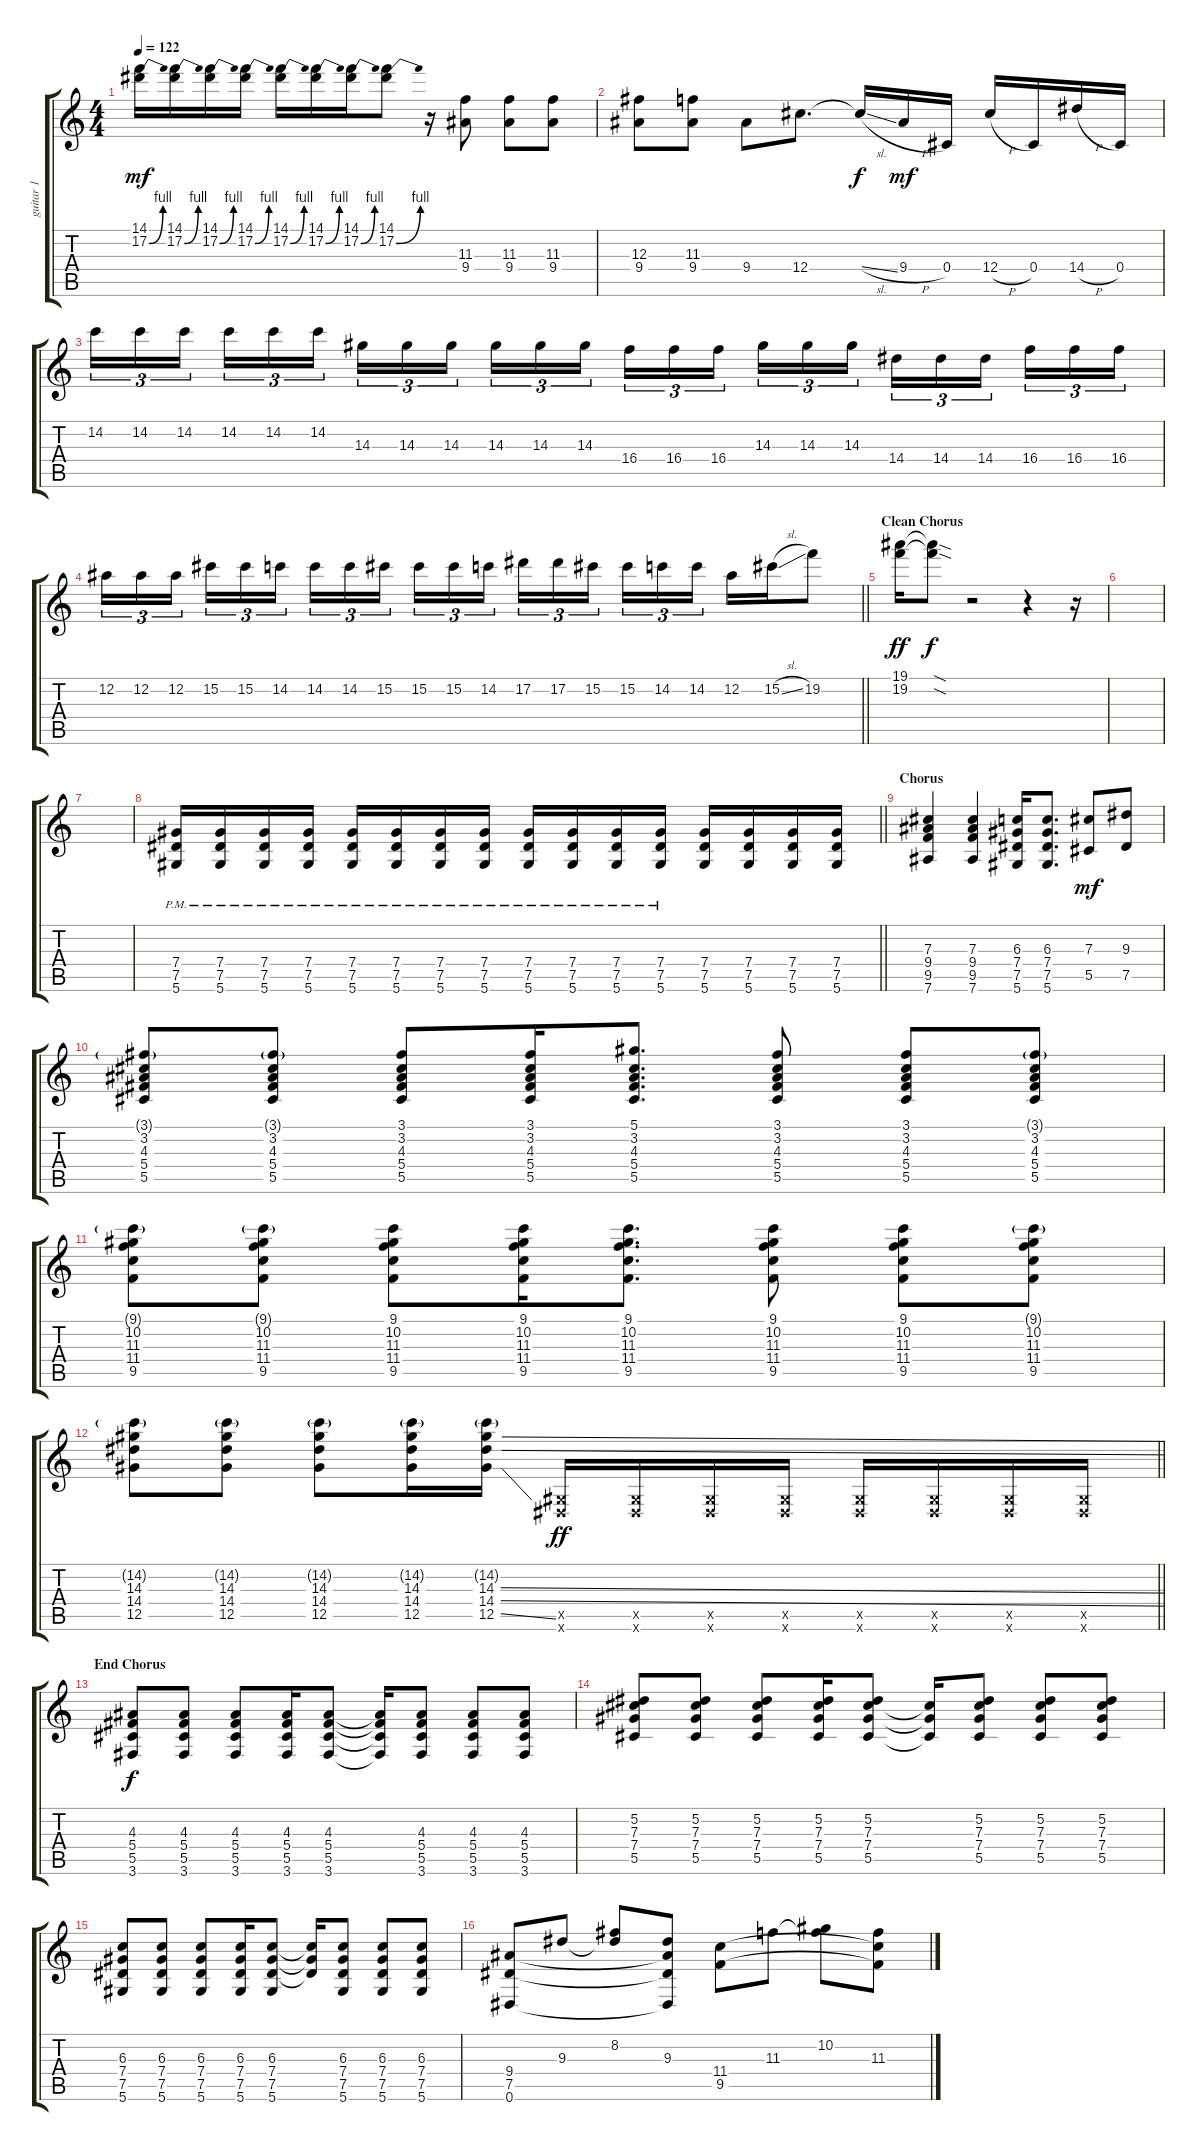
\track ("guitar 1" "guitar 1") {instrument overdrivenguitar}
\staff {score tabs}
\tuning (Eb4 Bb3 Gb3 Db3 Ab2 Eb2) {hide}
\ts (4 4)
\tempo 122
\clef g2
\ks c
(14.1 17.2{be (bend 0 0 60 4)}).16{dy mf} (14.1 17.2{be (bend 0 0 60 4)}).16 (14.1 17.2{be (bend 0 0 60 4)}).16 (14.1 17.2{be (bend 0 0 60 4)}).16 (14.1 17.2{be (bend 0 0 60 4)}).16 (14.1 17.2{be (bend 0 0 60 4)}).16 (14.1 17.2{be (bend 0 0 60 4)}).16 (14.1 17.2{be (bend 0 0 60 4)}).8 r.16 (11.3 9.4).8 (11.3 9.4).8 (11.3 9.4).8 |
(12.3 9.4).8 (11.3 9.4).8 9.4.8 12.4.8{d} 12.4{sl t}.16{dy f} 9.4{h}.16{dy mf} 0.4.16 12.4{h}.16 0.4.16 14.4{h}.16 0.4.16 |
14.2.16{tu (3 2)} 14.2.16{tu (3 2)} 14.2.16{tu (3 2) beam splitsecondary} 14.2.16{tu (3 2)} 14.2.16{tu (3 2)} 14.2.16{tu (3 2)} 14.3.16{tu (3 2)} 14.3.16{tu (3 2)} 14.3.16{tu (3 2) beam splitsecondary} 14.3.16{tu (3 2)} 14.3.16{tu (3 2)} 14.3.16{tu (3 2)} 16.4.16{tu (3 2)} 16.4.16{tu (3 2)} 16.4.16{tu (3 2) beam splitsecondary} 14.3.16{tu (3 2)} 14.3.16{tu (3 2)} 14.3.16{tu (3 2)} 14.4.16{tu (3 2)} 14.4.16{tu (3 2)} 14.4.16{tu (3 2) beam splitsecondary} 16.4.16{tu (3 2)} 16.4.16{tu (3 2)} 16.4.16{tu (3 2)} |
\barLineRight lightlight
12.2.16{tu (3 2)} 12.2.16{tu (3 2)} 12.2.16{tu (3 2) beam splitsecondary} 15.2.16{tu (3 2)} 15.2.16{tu (3 2)} 14.2.16{tu (3 2)} 14.2.16{tu (3 2)} 14.2.16{tu (3 2)} 15.2.16{tu (3 2) beam splitsecondary} 15.2.16{tu (3 2)} 15.2.16{tu (3 2)} 14.2.16{tu (3 2)} 17.2.16{tu (3 2)} 17.2.16{tu (3 2)} 15.2.16{tu (3 2) beam splitsecondary} 15.2.16{tu (3 2)} 14.2.16{tu (3 2)} 14.2.16{tu (3 2)} 12.2.16 15.2{sl}.16 19.2.8 |
\section ("" "Clean Chorus")
(19.1 19.2).16{dy ff} (19.1{sod t} 19.2{sod t}).8{dy f} r.2 r.4 r.16 |
|
|
\barLineRight lightlight
(7.4{pm} 7.5{pm} 5.6{pm}).16 (7.4{pm} 7.5{pm} 5.6{pm}).16 (7.4{pm} 7.5{pm} 5.6{pm}).16 (7.4{pm} 7.5{pm} 5.6{pm}).16 (7.4{pm} 7.5{pm} 5.6{pm}).16 (7.4{pm} 7.5{pm} 5.6{pm}).16 (7.4{pm} 7.5{pm} 5.6{pm}).16 (7.4{pm} 7.5{pm} 5.6{pm}).16 (7.4 7.5{pm} 5.6{pm}).16 (7.4 7.5{pm} 5.6{pm}).16 (7.4 7.5{pm} 5.6{pm}).16 (7.4 7.5{pm} 5.6{pm}).16 (7.4 7.5 5.6).16 (7.4 7.5 5.6).16 (7.4 7.5 5.6).16 (7.4 7.5 5.6).16 |
\section ("" "Chorus")
(7.3 9.4 9.5 7.6).4 (7.3 9.4 9.5 7.6).4 (6.3 7.4 7.5 5.6).16 (6.3 7.4 7.5 5.6).8{d} (7.3 5.5).8{dy mf} (9.3 7.5).8 |
(3.1{g} 3.2 4.3 5.4 5.5).8 (3.1{g} 3.2 4.3 5.4 5.5).8 (3.1 3.2 4.3 5.4 5.5).8 (3.1 3.2 4.3 5.4 5.5).16 (5.1 3.2 4.3 5.4 5.5).8{d} (3.1 3.2 4.3 5.4 5.5).8 (3.1 3.2 4.3 5.4 5.5).8 (3.1{g} 3.2 4.3 5.4 5.5).8 |
(9.1{g} 10.2 11.3 11.4 9.5).8 (9.1{g} 10.2 11.3 11.4 9.5).8 (9.1 10.2 11.3 11.4 9.5).8 (9.1 10.2 11.3 11.4 9.5).16 (9.1 10.2 11.3 11.4 9.5).8{d} (9.1 10.2 11.3 11.4 9.5).8 (9.1 10.2 11.3 11.4 9.5).8 (9.1{g} 10.2 11.3 11.4 9.5).8 |
\barLineRight lightlight
(14.2{g} 14.3 14.4 12.5).8 (14.2{g} 14.3 14.4 12.5).8 (14.2{g} 14.3 14.4 12.5).8 (14.2{g} 14.3 14.4 12.5).16 (14.2{g} 14.3{ss} 14.4{ss} 12.5{ss}).16 (0.5{x} 0.6{x}).16{dy ff} (0.5{x} 0.6{x}).16 (0.5{x} 0.6{x}).16 (0.5{x} 0.6{x}).16 (0.5{x} 0.6{x}).16 (0.5{x} 0.6{x}).16 (0.5{x} 0.6{x}).16 (0.5{x} 0.6{x}).16 |
\section ("" "End Chorus")
(4.3 5.4 5.5 3.6).8{dy f} (4.3 5.4 5.5 3.6).8 (4.3 5.4 5.5 3.6).8 (4.3 5.4 5.5 3.6).16 (4.3 5.4 5.5 3.6).8 (4.3{t} 5.4{t} 5.5{t} 3.6{t}).16 (4.3 5.4 5.5 3.6).8 (4.3 5.4 5.5 3.6).8 (4.3 5.4 5.5 3.6).8 |
(5.2 7.3 7.4 5.5).8 (5.2 7.3 7.4 5.5).8 (5.2 7.3 7.4 5.5).8 (5.2 7.3 7.4 5.5).16 (5.2 7.3 7.4 5.5).8 (7.3{t} 7.4{t} 5.5{t}).16 (5.2 7.3 7.4 5.5).8 (5.2 7.3 7.4 5.5).8 (5.2 7.3 7.4 5.5).8 |
(6.3 7.4 7.5 5.6).8 (6.3 7.4 7.5 5.6).8 (6.3 7.4 7.5 5.6).8 (6.3 7.4 7.5 5.6).16 (6.3 7.4 7.5 5.6).8 (6.3{t} 7.4{t} 7.5{t}).16 (6.3 7.4 7.5 5.6).8 (6.3 7.4 7.5 5.6).8 (6.3 7.4 7.5 5.6).8 |
(9.4 7.5 0.6).8 9.3.8 (8.2 9.3{t}).8 (9.3 9.4{t} 7.5{t} 0.6{t}).8 (11.4 9.5).8 11.3.8 (10.2 11.3{t}).8 (11.3 11.4{t} 9.5{t}).8
